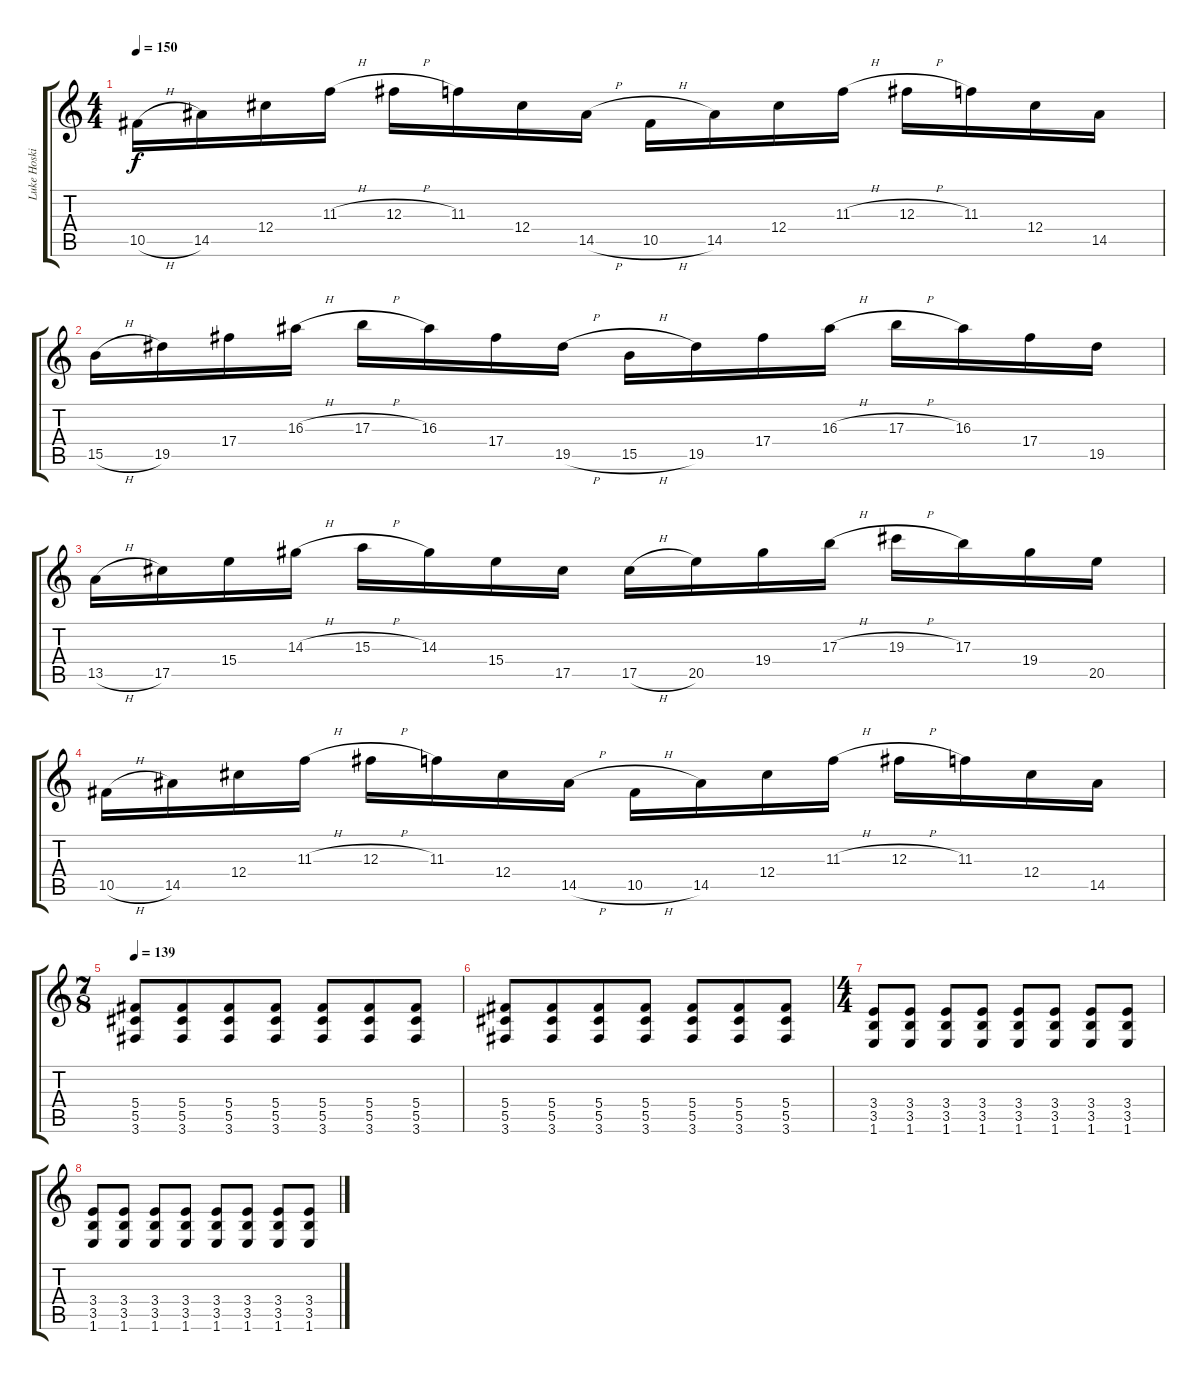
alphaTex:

\track ("Luke Hoskin" "Luke Hoski") {instrument overdrivenguitar}
\staff {score tabs}
\tuning (Eb4 Bb3 Gb3 Db3 Ab2 Eb2) {hide}
\ts (4 4)
\tempo 150
\clef g2
\ks c
10.5{h}.16{dy f} 14.5.16 12.4.16 11.3{h}.16 12.3{h}.16 11.3.16 12.4.16 14.5{h}.16 10.5{h}.16 14.5.16 12.4.16 11.3{h}.16 12.3{h}.16 11.3.16 12.4.16 14.5.16 |
15.5{h}.16 19.5.16 17.4.16 16.3{h}.16 17.3{h}.16 16.3.16 17.4.16 19.5{h}.16 15.5{h}.16 19.5.16 17.4.16 16.3{h}.16 17.3{h}.16 16.3.16 17.4.16 19.5.16 |
13.5{h}.16 17.5.16 15.4.16 14.3{h}.16 15.3{h}.16 14.3.16 15.4.16 17.5.16 17.5{h}.16 20.5.16 19.4.16 17.3{h}.16 19.3{h}.16 17.3.16 19.4.16 20.5.16 |
10.5{h}.16 14.5.16 12.4.16 11.3{h}.16 12.3{h}.16 11.3.16 12.4.16 14.5{h}.16 10.5{h}.16 14.5.16 12.4.16 11.3{h}.16 12.3{h}.16 11.3.16 12.4.16 14.5.16 |
\ts (7 8)
\tempo 139
(5.4 5.5 3.6).8 (5.4 5.5 3.6).8 (5.4 5.5 3.6).8 (5.4 5.5 3.6).8 (5.4 5.5 3.6).8 (5.4 5.5 3.6).8 (5.4 5.5 3.6).8 |
(5.4 5.5 3.6).8 (5.4 5.5 3.6).8 (5.4 5.5 3.6).8 (5.4 5.5 3.6).8 (5.4 5.5 3.6).8 (5.4 5.5 3.6).8 (5.4 5.5 3.6).8 |
\ts (4 4)
(3.4 3.5 1.6).8 (3.4 3.5 1.6).8 (3.4 3.5 1.6).8 (3.4 3.5 1.6).8 (3.4 3.5 1.6).8 (3.4 3.5 1.6).8 (3.4 3.5 1.6).8 (3.4 3.5 1.6).8 |
(3.4 3.5 1.6).8 (3.4 3.5 1.6).8 (3.4 3.5 1.6).8 (3.4 3.5 1.6).8 (3.4 3.5 1.6).8 (3.4 3.5 1.6).8 (3.4 3.5 1.6).8 (3.4 3.5 1.6).8
